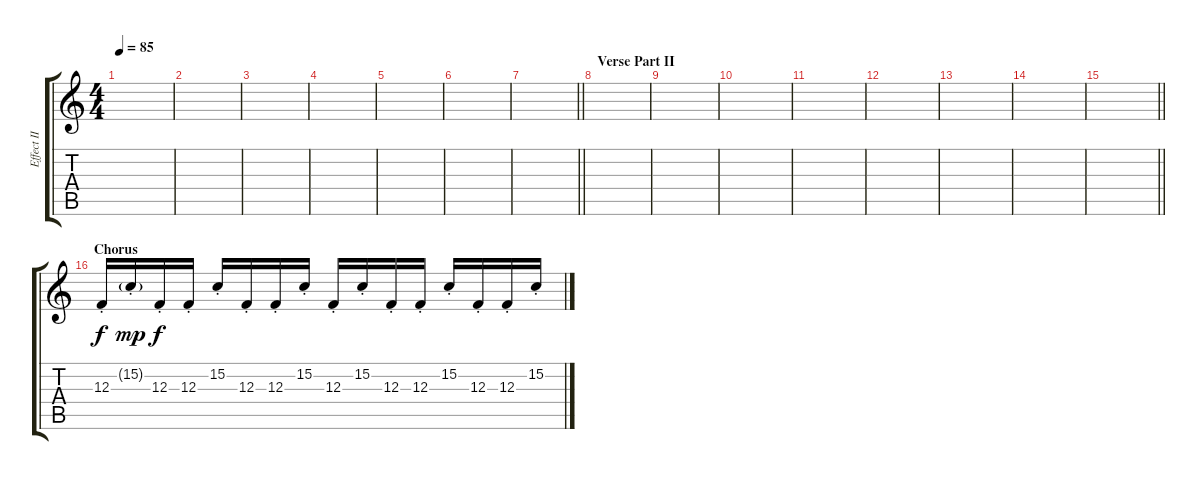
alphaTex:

\track ("Effect II" "Effect II") {instrument electricpiano1}
\staff {score tabs}
\tuning (D4 A3 F3 C3 G2 C2) {hide}
\ts (4 4)
\tempo 85
\clef g2
\ks c
|
|
|
|
|
|
\barLineRight lightlight
|
\section ("" "Verse Part II")
|
|
|
|
|
|
|
\barLineRight lightlight
|
\section ("" "Chorus")
12.3{st}.16 15.2{g st}.16{dy mp} 12.3{st}.16{dy f} 12.3{st}.16 15.2{st}.16 12.3{st}.16 12.3{st}.16 15.2{st}.16 12.3{st}.16 15.2{st}.16 12.3{st}.16 12.3{st}.16 15.2{st}.16 12.3{st}.16 12.3{st}.16 15.2{st}.16
